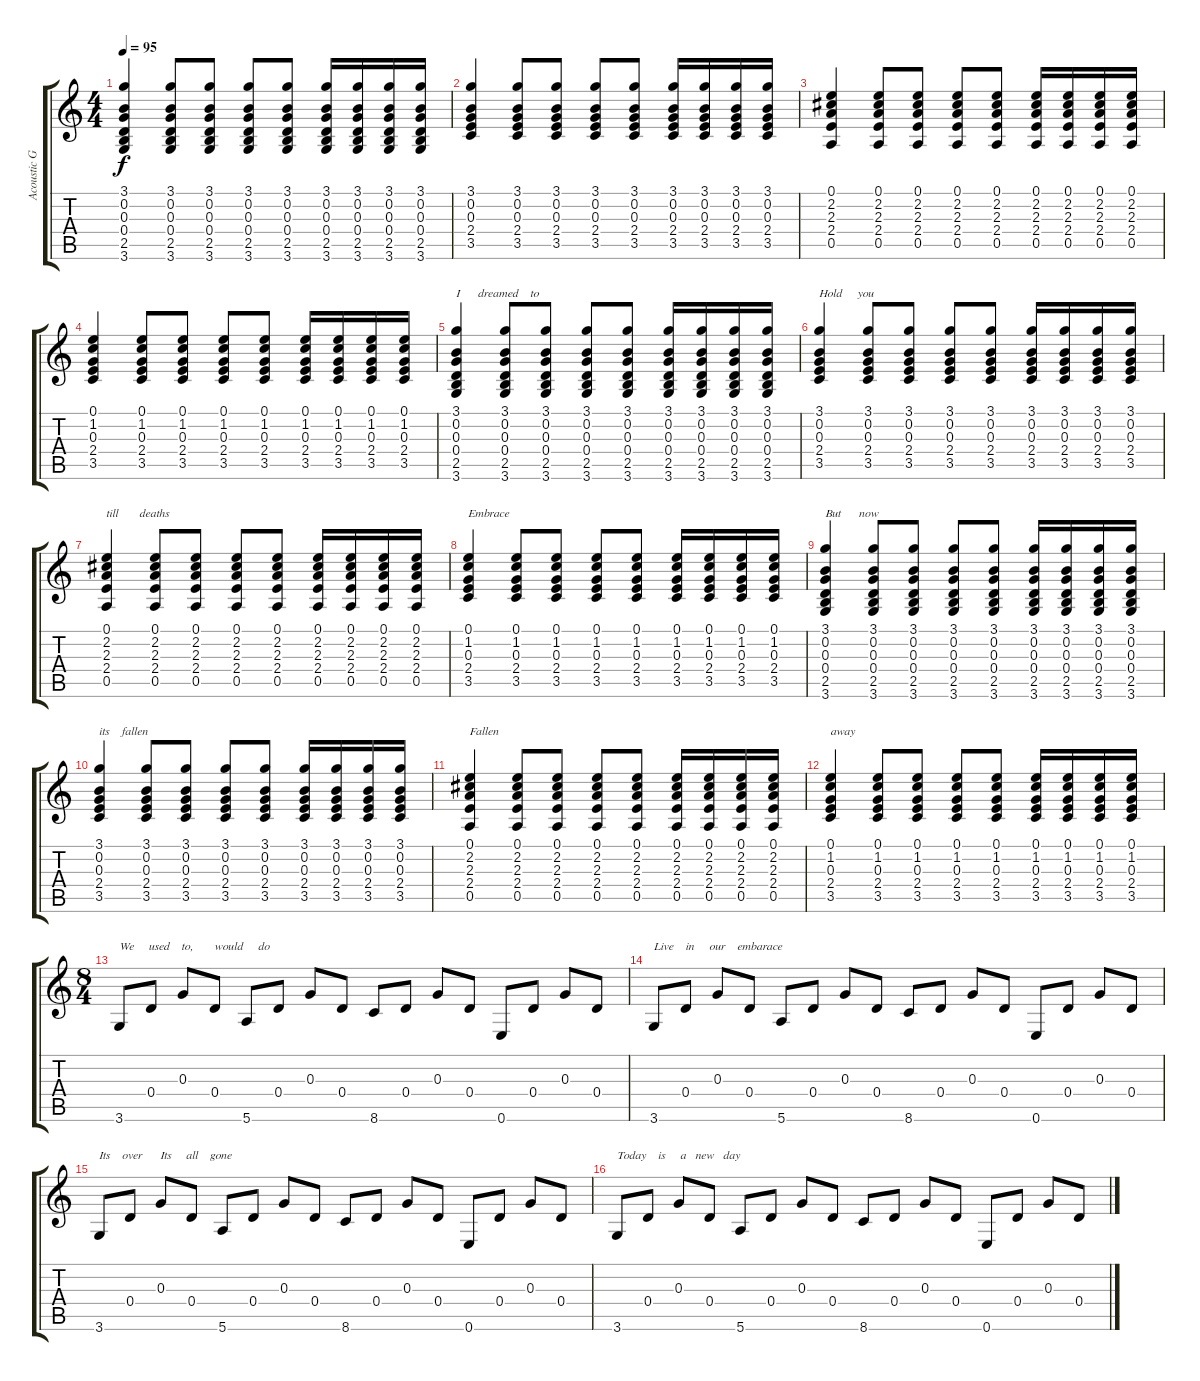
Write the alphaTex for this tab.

\track ("Acoustic Guitar" "Acoustic G") {instrument acousticguitarsteel}
\staff {score tabs}
\tuning (E4 B3 G3 D3 A2 E2) {hide}
\ts (4 4)
\tempo 95
\clef g2
\ks c
(3.1 0.2 0.3 0.4 2.5 3.6).4{dy f instrument acousticguitarsteel} (3.1 0.2 0.3 0.4 2.5 3.6).8 (3.1 0.2 0.3 0.4 2.5 3.6).8 (3.1 0.2 0.3 0.4 2.5 3.6).8 (3.1 0.2 0.3 0.4 2.5 3.6).8 (3.1 0.2 0.3 0.4 2.5 3.6).16 (3.1 0.2 0.3 0.4 2.5 3.6).16 (3.1 0.2 0.3 0.4 2.5 3.6).16 (3.1 0.2 0.3 0.4 2.5 3.6).16 |
(3.1 0.2 0.3 2.4 3.5).4 (3.1 0.2 0.3 2.4 3.5).8 (3.1 0.2 0.3 2.4 3.5).8 (3.1 0.2 0.3 2.4 3.5).8 (3.1 0.2 0.3 2.4 3.5).8 (3.1 0.2 0.3 2.4 3.5).16 (3.1 0.2 0.3 2.4 3.5).16 (3.1 0.2 0.3 2.4 3.5).16 (3.1 0.2 0.3 2.4 3.5).16 |
(0.1 2.2 2.3 2.4 0.5).4 (0.1 2.2 2.3 2.4 0.5).8 (0.1 2.2 2.3 2.4 0.5).8 (0.1 2.2 2.3 2.4 0.5).8 (0.1 2.2 2.3 2.4 0.5).8 (0.1 2.2 2.3 2.4 0.5).16 (0.1 2.2 2.3 2.4 0.5).16 (0.1 2.2 2.3 2.4 0.5).16 (0.1 2.2 2.3 2.4 0.5).16 |
(0.1 1.2 0.3 2.4 3.5).4 (0.1 1.2 0.3 2.4 3.5).8 (0.1 1.2 0.3 2.4 3.5).8 (0.1 1.2 0.3 2.4 3.5).8 (0.1 1.2 0.3 2.4 3.5).8 (0.1 1.2 0.3 2.4 3.5).16 (0.1 1.2 0.3 2.4 3.5).16 (0.1 1.2 0.3 2.4 3.5).16 (0.1 1.2 0.3 2.4 3.5).16 |
(3.1 0.2 0.3 0.4 2.5 3.6).4{txt "I      dreamed    to  "} (3.1 0.2 0.3 0.4 2.5 3.6).8 (3.1 0.2 0.3 0.4 2.5 3.6).8 (3.1 0.2 0.3 0.4 2.5 3.6).8 (3.1 0.2 0.3 0.4 2.5 3.6).8 (3.1 0.2 0.3 0.4 2.5 3.6).16 (3.1 0.2 0.3 0.4 2.5 3.6).16 (3.1 0.2 0.3 0.4 2.5 3.6).16 (3.1 0.2 0.3 0.4 2.5 3.6).16 |
(3.1 0.2 0.3 2.4 3.5).4{txt "Hold     you"} (3.1 0.2 0.3 2.4 3.5).8 (3.1 0.2 0.3 2.4 3.5).8 (3.1 0.2 0.3 2.4 3.5).8 (3.1 0.2 0.3 2.4 3.5).8 (3.1 0.2 0.3 2.4 3.5).16 (3.1 0.2 0.3 2.4 3.5).16 (3.1 0.2 0.3 2.4 3.5).16 (3.1 0.2 0.3 2.4 3.5).16 |
(0.1 2.2 2.3 2.4 0.5).4{txt "till       deaths    "} (0.1 2.2 2.3 2.4 0.5).8 (0.1 2.2 2.3 2.4 0.5).8 (0.1 2.2 2.3 2.4 0.5).8 (0.1 2.2 2.3 2.4 0.5).8 (0.1 2.2 2.3 2.4 0.5).16 (0.1 2.2 2.3 2.4 0.5).16 (0.1 2.2 2.3 2.4 0.5).16 (0.1 2.2 2.3 2.4 0.5).16 |
(0.1 1.2 0.3 2.4 3.5).4{txt "Embrace"} (0.1 1.2 0.3 2.4 3.5).8 (0.1 1.2 0.3 2.4 3.5).8 (0.1 1.2 0.3 2.4 3.5).8 (0.1 1.2 0.3 2.4 3.5).8 (0.1 1.2 0.3 2.4 3.5).16 (0.1 1.2 0.3 2.4 3.5).16 (0.1 1.2 0.3 2.4 3.5).16 (0.1 1.2 0.3 2.4 3.5).16 |
(3.1 0.2 0.3 0.4 2.5 3.6).4{txt "But      now"} (3.1 0.2 0.3 0.4 2.5 3.6).8 (3.1 0.2 0.3 0.4 2.5 3.6).8 (3.1 0.2 0.3 0.4 2.5 3.6).8 (3.1 0.2 0.3 0.4 2.5 3.6).8 (3.1 0.2 0.3 0.4 2.5 3.6).16 (3.1 0.2 0.3 0.4 2.5 3.6).16 (3.1 0.2 0.3 0.4 2.5 3.6).16 (3.1 0.2 0.3 0.4 2.5 3.6).16 |
(3.1 0.2 0.3 2.4 3.5).4{txt "its    fallen"} (3.1 0.2 0.3 2.4 3.5).8 (3.1 0.2 0.3 2.4 3.5).8 (3.1 0.2 0.3 2.4 3.5).8 (3.1 0.2 0.3 2.4 3.5).8 (3.1 0.2 0.3 2.4 3.5).16 (3.1 0.2 0.3 2.4 3.5).16 (3.1 0.2 0.3 2.4 3.5).16 (3.1 0.2 0.3 2.4 3.5).16 |
(0.1 2.2 2.3 2.4 0.5).4{txt "Fallen"} (0.1 2.2 2.3 2.4 0.5).8 (0.1 2.2 2.3 2.4 0.5).8 (0.1 2.2 2.3 2.4 0.5).8 (0.1 2.2 2.3 2.4 0.5).8 (0.1 2.2 2.3 2.4 0.5).16 (0.1 2.2 2.3 2.4 0.5).16 (0.1 2.2 2.3 2.4 0.5).16 (0.1 2.2 2.3 2.4 0.5).16 |
(0.1 1.2 0.3 2.4 3.5).4{txt "away"} (0.1 1.2 0.3 2.4 3.5).8 (0.1 1.2 0.3 2.4 3.5).8 (0.1 1.2 0.3 2.4 3.5).8 (0.1 1.2 0.3 2.4 3.5).8 (0.1 1.2 0.3 2.4 3.5).16 (0.1 1.2 0.3 2.4 3.5).16 (0.1 1.2 0.3 2.4 3.5).16 (0.1 1.2 0.3 2.4 3.5).16 |
\ts (8 4)
3.6.8{txt "We     used    to,       would     do"} 0.4.8 0.3.8 0.4.8 5.6.8 0.4.8 0.3.8 0.4.8 8.6.8 0.4.8 0.3.8 0.4.8 0.6.8 0.4.8 0.3.8 0.4.8 |
3.6.8{txt "Live    in     our    embarace"} 0.4.8 0.3.8 0.4.8 5.6.8 0.4.8 0.3.8 0.4.8 8.6.8 0.4.8 0.3.8 0.4.8 0.6.8 0.4.8 0.3.8 0.4.8 |
3.6.8{txt "Its    over      Its     all    gone"} 0.4.8 0.3.8 0.4.8 5.6.8 0.4.8 0.3.8 0.4.8 8.6.8 0.4.8 0.3.8 0.4.8 0.6.8 0.4.8 0.3.8 0.4.8 |
3.6.8{txt "Today    is     a   new   day"} 0.4.8 0.3.8 0.4.8 5.6.8 0.4.8 0.3.8 0.4.8 8.6.8 0.4.8 0.3.8 0.4.8 0.6.8 0.4.8 0.3.8 0.4.8
